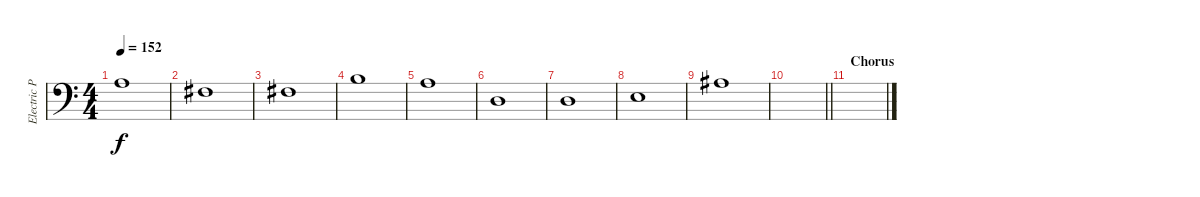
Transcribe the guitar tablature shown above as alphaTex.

\track ("Electric Piano (Staff 2)" "Electric P") {mute instrument electricgrandpiano}
\staff {score}
\tuning (E4 B3 G3 D3 A2 E2 B1) {hide}
\ts (4 4)
\tempo 152
\clef f4
\ks c
2.3.1{dy f} |
4.4.1 |
4.4.1 |
0.2.1 |
2.3.1 |
0.4.1 |
0.4.1 |
2.4.1 |
3.3.1 |
\barLineRight lightlight
|
\section ("" "Chorus")
